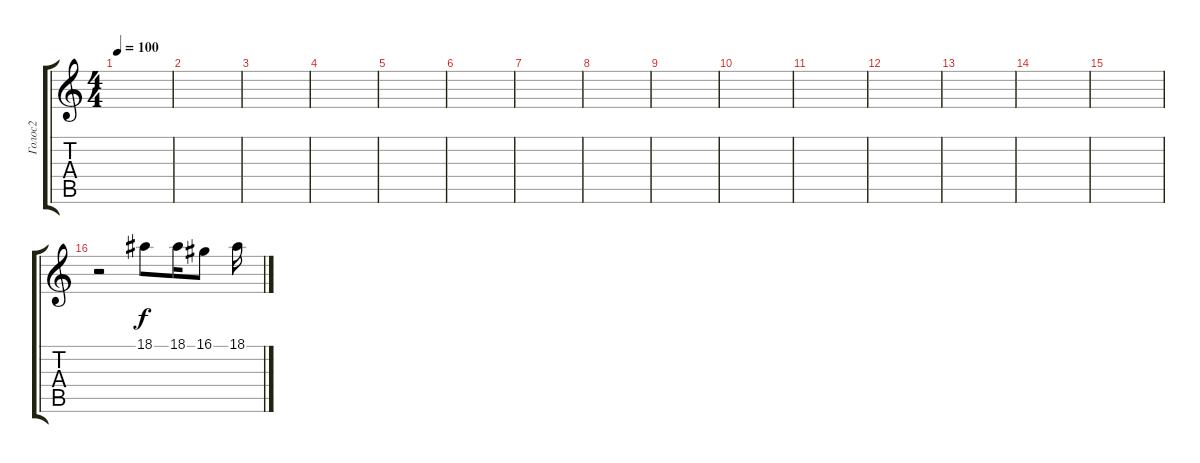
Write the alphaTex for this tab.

\track ("Голос2" "Голос2") {instrument tremolostrings}
\staff {score tabs}
\tuning (E4 B3 G3 D3 A2 E2) {hide}
\ts (4 4)
\tempo 100
\clef g2
\ks c
|
|
|
|
|
|
|
|
|
|
|
|
|
|
|
r.2 18.1.8 18.1.16 16.1.8 18.1.16
